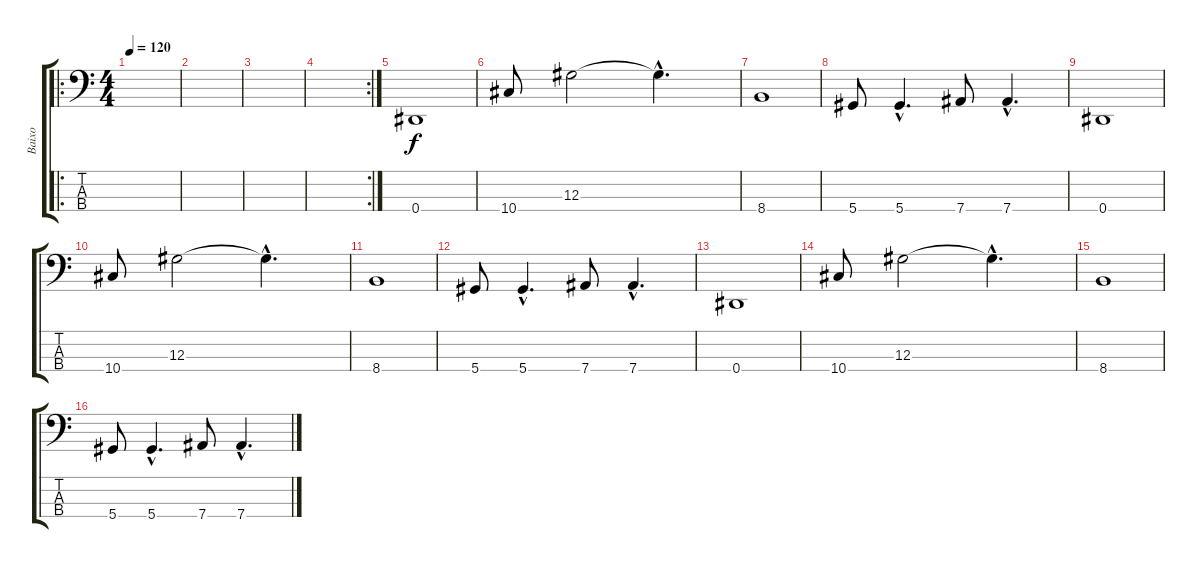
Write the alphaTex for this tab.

\track ("Baixo" "Baixo") {instrument electricbassfinger}
\staff {score tabs}
\tuning (Gb2 Db2 Ab1 Eb1) {hide}
\ro
\ts (4 4)
\tempo 120
\clef f4
\ks c
|
|
|
\rc 2
|
0.4.1 |
10.4.8 12.3.2 12.3{hac t}.4{d} |
8.4.1 |
5.4.8 5.4{hac}.4{d} 7.4.8 7.4{hac}.4{d} |
0.4.1 |
10.4.8 12.3.2 12.3{hac t}.4{d} |
8.4.1 |
5.4.8 5.4{hac}.4{d} 7.4.8 7.4{hac}.4{d} |
0.4.1 |
10.4.8 12.3.2 12.3{hac t}.4{d} |
8.4.1 |
5.4.8 5.4{hac}.4{d} 7.4.8 7.4{hac}.4{d}
